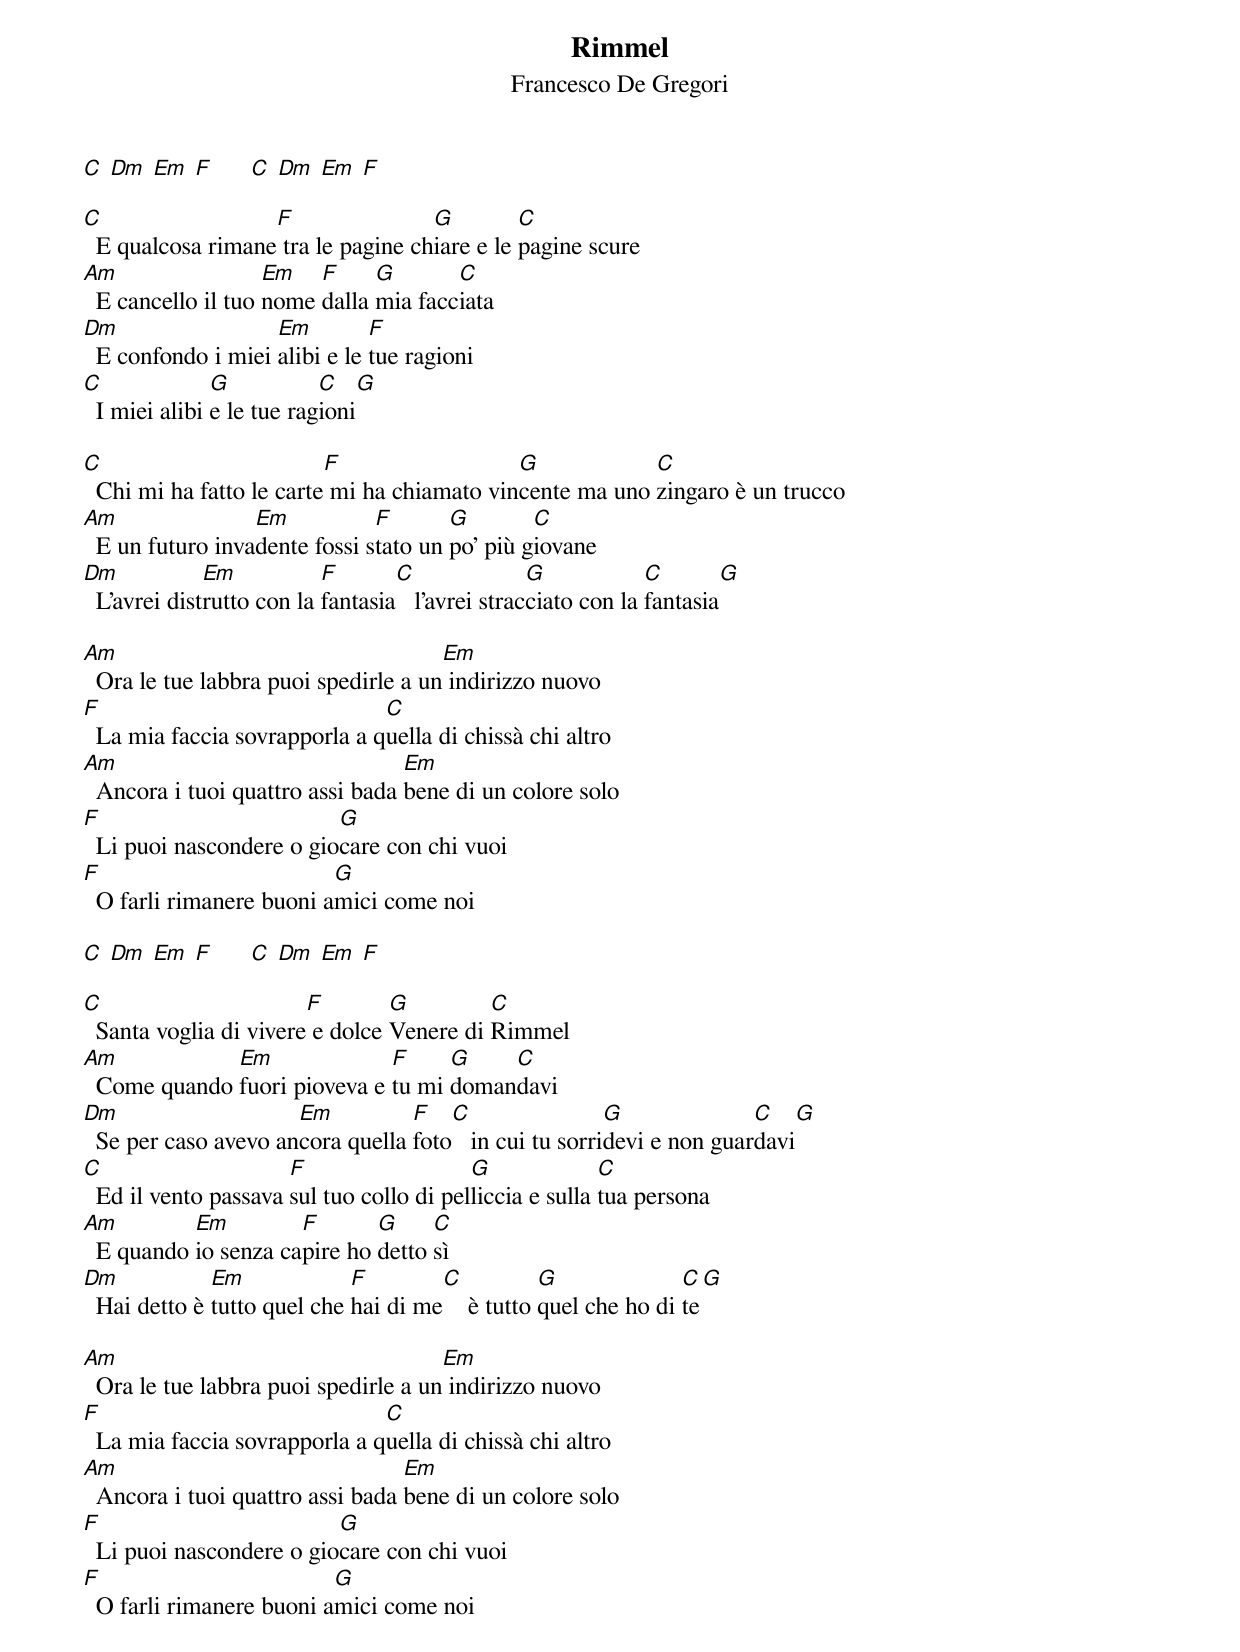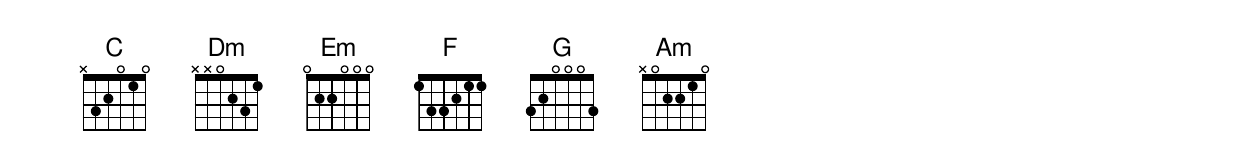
{title: Rimmel}
{st:Francesco De Gregori}
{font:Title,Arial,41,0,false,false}
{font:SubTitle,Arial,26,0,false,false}
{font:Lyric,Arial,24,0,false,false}
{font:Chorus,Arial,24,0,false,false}
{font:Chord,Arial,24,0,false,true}
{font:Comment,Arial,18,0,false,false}
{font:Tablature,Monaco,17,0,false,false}
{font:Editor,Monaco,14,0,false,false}
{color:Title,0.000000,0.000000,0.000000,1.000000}
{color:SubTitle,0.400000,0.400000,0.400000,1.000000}
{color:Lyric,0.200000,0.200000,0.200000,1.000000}
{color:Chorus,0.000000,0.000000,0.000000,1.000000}
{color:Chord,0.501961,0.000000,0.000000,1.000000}
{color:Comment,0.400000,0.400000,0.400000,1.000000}
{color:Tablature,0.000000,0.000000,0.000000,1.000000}
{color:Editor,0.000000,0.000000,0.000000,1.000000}
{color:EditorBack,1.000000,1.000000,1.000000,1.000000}
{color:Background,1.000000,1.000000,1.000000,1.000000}
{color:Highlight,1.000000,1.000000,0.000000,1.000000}
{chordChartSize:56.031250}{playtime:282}
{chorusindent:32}
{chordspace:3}
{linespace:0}
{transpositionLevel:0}

[C] [Dm] [Em] [F]      [C] [Dm] [Em] [F]

[C]  E qualcosa rimane[F] tra le pagine ch[G]iare e le [C]pagine scure
[Am]  E cancello il tuo [Em]nome [F]dalla [G]mia facc[C]iata
[Dm]  E confondo i miei [Em]alibi e le [F]tue ragioni
[C]  I miei alibi [G]e le tue rag[C]ioni[G]

[C]  Chi mi ha fatto le carte[F] mi ha chiamato vin[G]cente ma uno [C]zingaro è un trucco
[Am]  E un futuro inva[Em]dente fossi s[F]tato un [G]po' più g[C]iovane
[Dm]  L'avrei dist[Em]rutto con la [F]fantasia[C]   l'avrei strac[G]ciato con la [C]fantasia[G]

[Am]  Ora le tue labbra puoi spedirle a un[Em] indirizzo nuovo
[F]  La mia faccia sovrapporla a q[C]uella di chissà chi altro
[Am]  Ancora i tuoi quattro assi bada [Em]bene di un colore solo
[F]  Li puoi nascondere o gio[G]care con chi vuoi
[F]  O farli rimanere buoni a[G]mici come noi

[C] [Dm] [Em] [F]      [C] [Dm] [Em] [F]

[C]  Santa voglia di vivere[F] e dolce [G]Venere di [C]Rimmel
[Am]  Come quando [Em]fuori pioveva e [F]tu mi [G]doman[C]davi
[Dm]  Se per caso avevo an[Em]cora quella [F]foto[C]   in cui tu sorri[G]devi e non guar[C]davi[G]
[C]  Ed il vento passava [F]sul tuo collo di pel[G]liccia e sulla [C]tua persona
[Am]  E quando [Em]io senza ca[F]pire ho [G]detto [C]sì
[Dm]  Hai detto è [Em]tutto quel che [F]hai di me[C]    è tutto [G]quel che ho di [C]te[G]

[Am]  Ora le tue labbra puoi spedirle a un[Em] indirizzo nuovo
[F]  La mia faccia sovrapporla a q[C]uella di chissà chi altro
[Am]  Ancora i tuoi quattro assi bada [Em]bene di un colore solo
[F]  Li puoi nascondere o gio[G]care con chi vuoi
[F]  O farli rimanere buoni a[G]mici come noi
